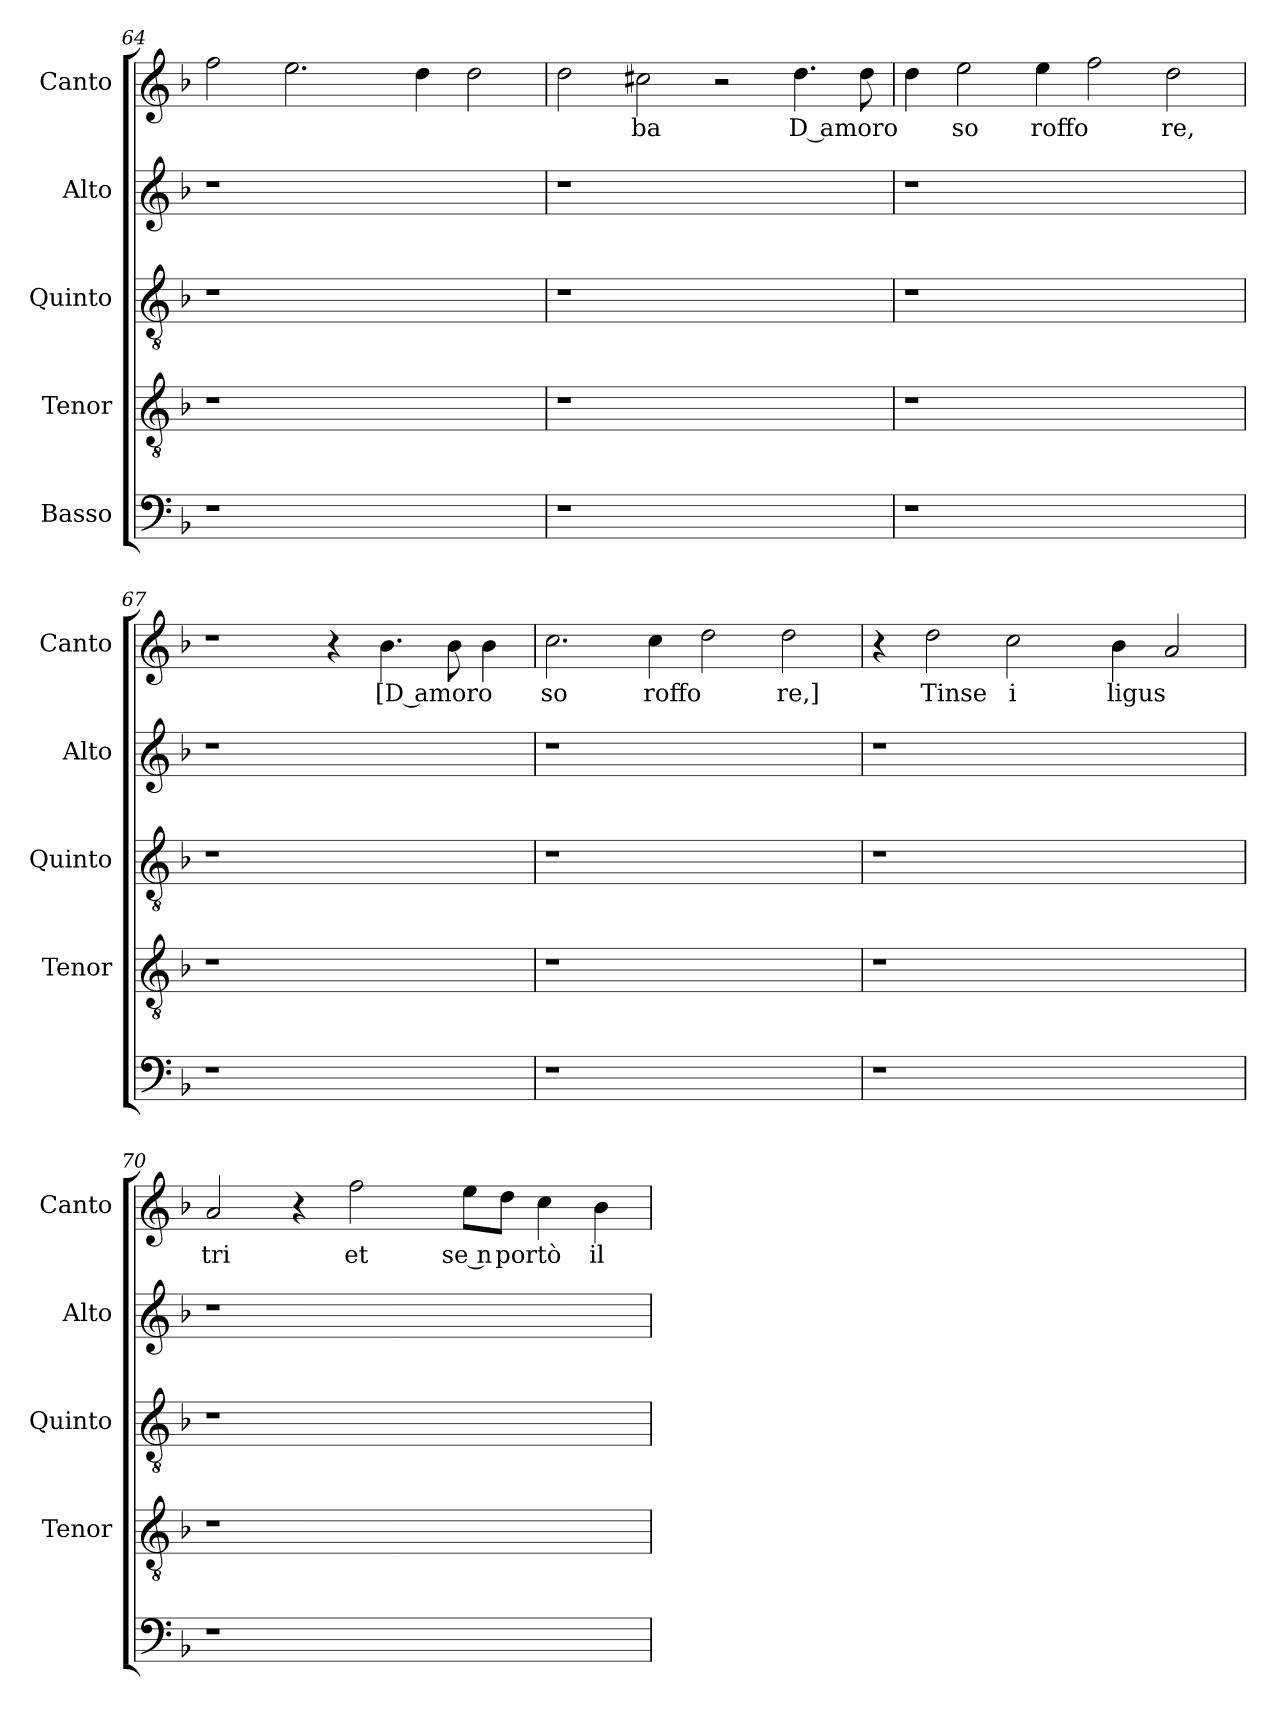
**kern	**kern	**kern	**kern	**kern	**text
*part5	*part4	*part3	*part2	*part1	*part1
*staff5	*staff4	*staff3	*staff2	*staff1	*staff1
*I"Basso	*I"Tenor	*I"Quinto	*I"Alto	*I"Canto	*
*	*I'Tenor	*I'Quinto	*I'Alto	*I'Canto	*
!!LO:LB:g=z
*clefF4	*clefGv2	*clefGv2	*clefG2	*clefG2	*
*k[b-]	*k[b-]	*k[b-]	*k[b-]	*k[b-]	*
*F:	*F:	*F:	*F:	*F:	*
=64	=64	=64	=64	=64	=64
1r	1r	1r	1r	2ff\	.
.	.	.	.	2.ee\	.
1ryy	1ryy	1ryy	1ryy	.	.
.	.	.	.	4dd\	.
.	.	.	.	2dd\	.
=65	=65	=65	=65	=65	=65
1r	1r	1r	1r	2dd\	.
!	!	!	!	!	!LO:LY:b
.	.	.	.	2cc#X\	-ba
1ryy	1ryy	1ryy	1ryy	2r	.
!	!	!	!	!	!LO:LY:b:rj
.	.	.	.	4.dd\	D amoro
.	.	.	.	8dd\	.
=66	=66	=66	=66	=66	=66
1r	1r	1r	1r	4dd\	.
!	!	!	!	!	!LO:LY:b
.	.	.	.	2ee\	so
!	!	!	!	!	!LO:LY:b
.	.	.	.	4ee\	roffo
1ryy	1ryy	1ryy	1ryy	2ff\	.
!	!	!	!	!	!LO:LY:b
.	.	.	.	2dd\	re,
=67	=67	=67	=67	=67	=67
1r	1r	1r	1r	1r	.
1ryy	1ryy	1ryy	1ryy	4r	.
!	!	!	!	!	!LO:LY:b:rj
.	.	.	.	4.b-\	[D amoro
.	.	.	.	8b-\	.
.	.	.	.	4b-\	.
=68	=68	=68	=68	=68	=68
!	!	!	!	!	!LO:LY:b
1r	1r	1r	1r	2.cc\	so
!	!	!	!	!	!LO:LY:b
.	.	.	.	4cc\	roffo
1ryy	1ryy	1ryy	1ryy	2dd\	.
!	!	!	!	!	!LO:LY:b
.	.	.	.	2dd\	re,]
=69	=69	=69	=69	=69	=69
1r	1r	1r	1r	4r	.
!	!	!	!	!	!LO:LY:b
.	.	.	.	2dd\	Tinse
!	!	!	!	!	!LO:LY:b
.	.	.	.	2cc\	i
1ryy	1ryy	1ryy	1ryy	.	.
!	!	!	!	!	!LO:LY:b
.	.	.	.	4b-\	ligus
.	.	.	.	2a/	.
!!LO:LB:g=z
=70	=70	=70	=70	=70	=70
!	!	!	!	!	!LO:LY:b
1r	1r	1r	1r	2a/	tri
.	.	.	.	4r	.
!	!	!	!	!	!LO:LY:b
.	.	.	.	2ff\	et
1ryy	1ryy	1ryy	1ryy	.	.
!	!	!	!	!	!LO:LY:b:rj
.	.	.	.	8ee\L	se n
!	!	!	!	!	!LO:LY:b
.	.	.	.	8dd\J	portò
.	.	.	.	4cc\	.
!	!	!	!	!	!LO:LY:b
.	.	.	.	4b-\	il
=	=	=	=	=	=
*-	*-	*-	*-	*-	*-
